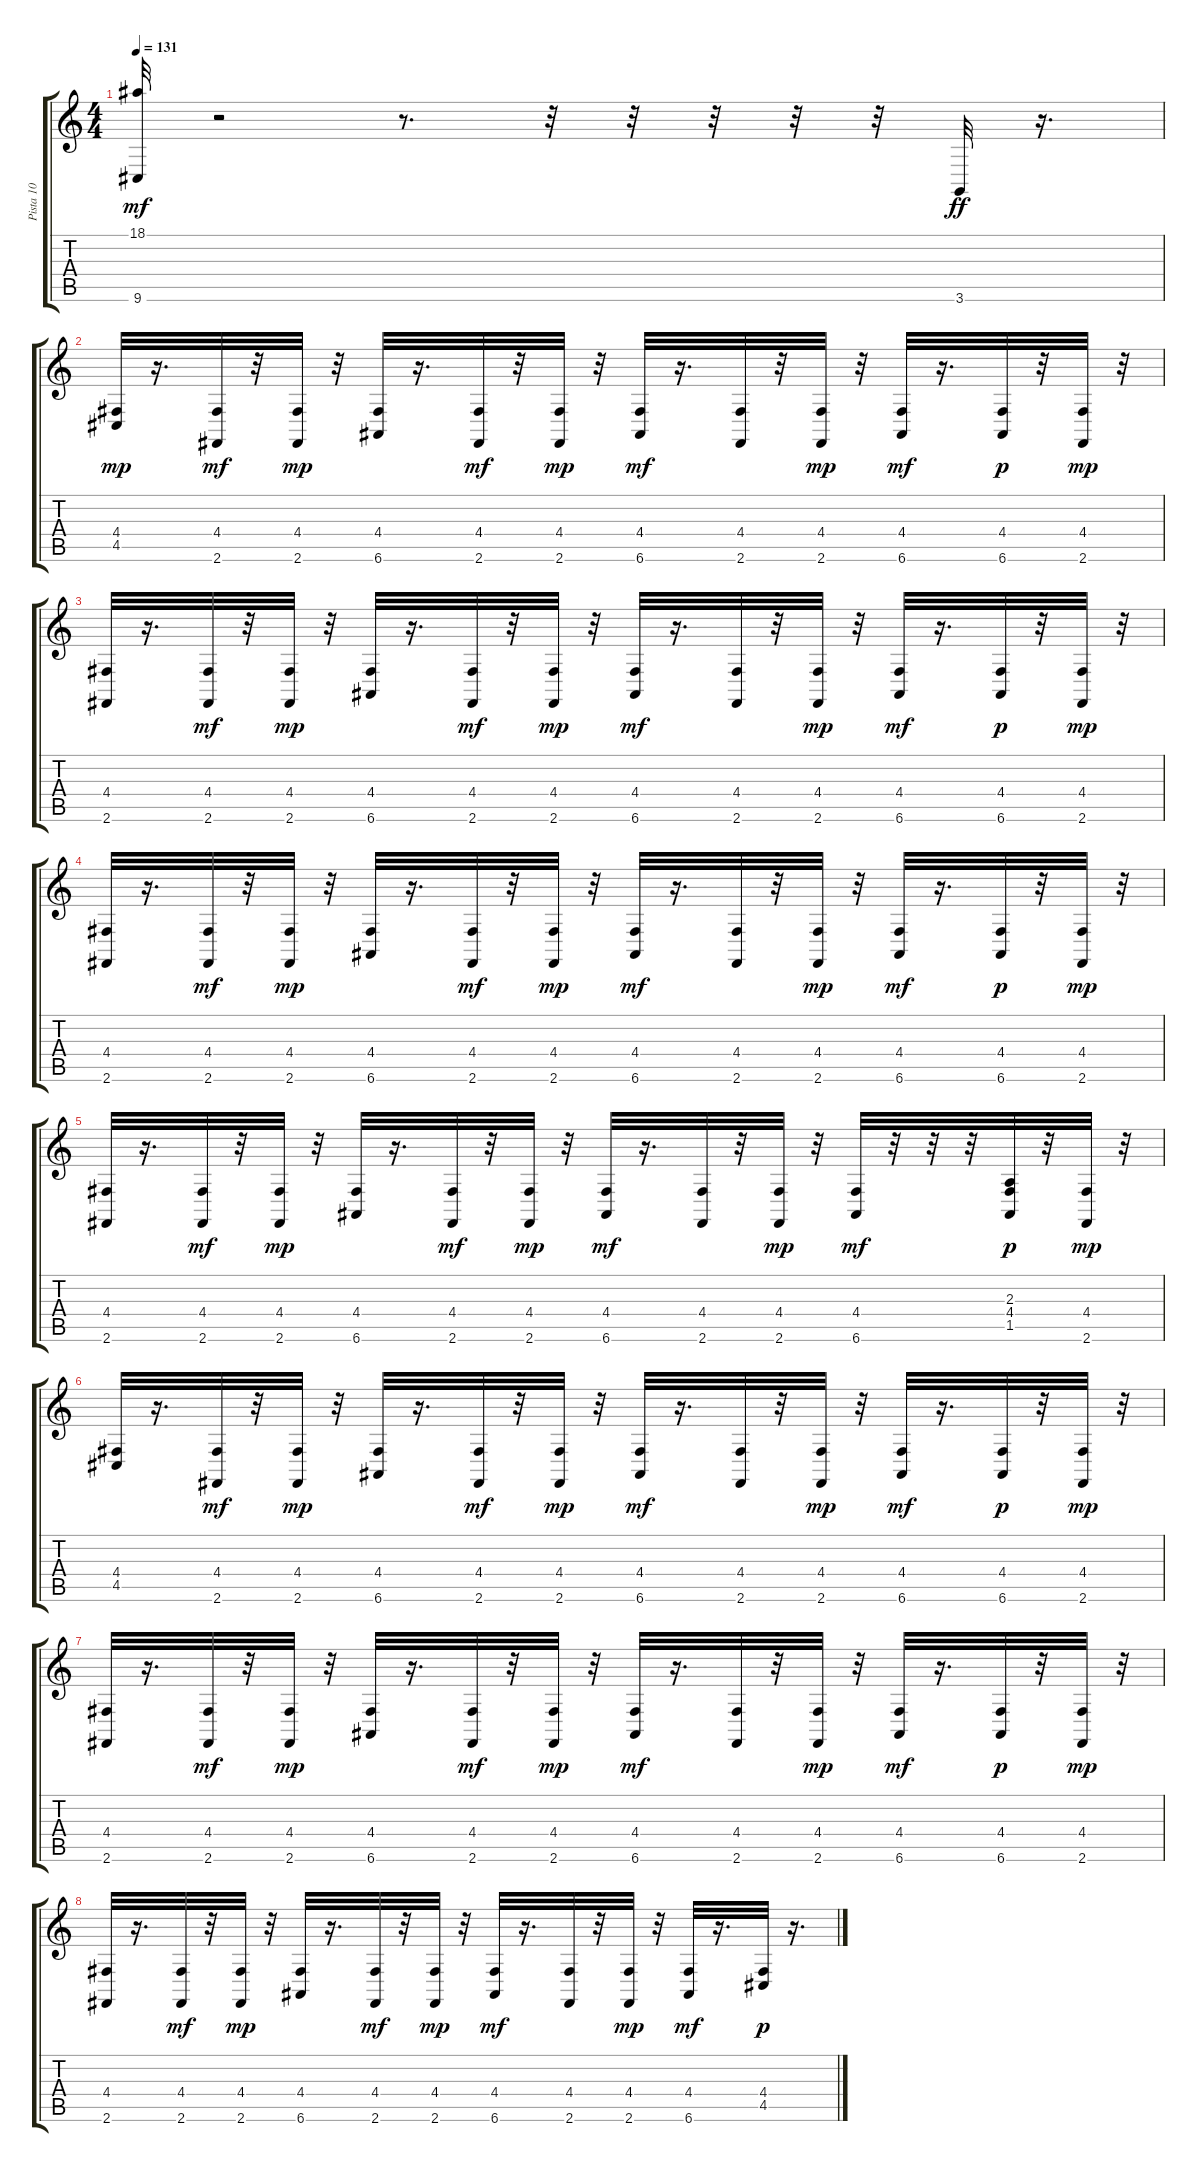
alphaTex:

\track ("Pista 10" "Pista 10") {instrument celesta}
\staff {score tabs}
\tuning (E4 B3 G3 D3 A2 E2) {hide}
\ts (4 4)
\tempo 131
\clef g2
\ks c
(18.1 9.6).32{dy mf} r.2 r.8{d} r.32 r.32 r.32 r.32 r.32 3.6.32{dy ff} r.16{d} |
(4.4 4.5).32{dy mp} r.16{d} (4.4 2.6).32{dy mf} r.32 (4.4 2.6).32{dy mp} r.32 (4.4 6.6).32 r.16{d} (4.4 2.6).32{dy mf} r.32 (4.4 2.6).32{dy mp} r.32 (4.4 6.6).32{dy mf} r.16{d} (4.4 2.6).32 r.32 (4.4 2.6).32{dy mp} r.32 (4.4 6.6).32{dy mf} r.16{d} (4.4 6.6).32{dy p} r.32 (4.4 2.6).32{dy mp} r.32 |
(4.4 2.6).32 r.16{d} (4.4 2.6).32{dy mf} r.32 (4.4 2.6).32{dy mp} r.32 (4.4 6.6).32 r.16{d} (4.4 2.6).32{dy mf} r.32 (4.4 2.6).32{dy mp} r.32 (4.4 6.6).32{dy mf} r.16{d} (4.4 2.6).32 r.32 (4.4 2.6).32{dy mp} r.32 (4.4 6.6).32{dy mf} r.16{d} (4.4 6.6).32{dy p} r.32 (4.4 2.6).32{dy mp} r.32 |
(4.4 2.6).32 r.16{d} (4.4 2.6).32{dy mf} r.32 (4.4 2.6).32{dy mp} r.32 (4.4 6.6).32 r.16{d} (4.4 2.6).32{dy mf} r.32 (4.4 2.6).32{dy mp} r.32 (4.4 6.6).32{dy mf} r.16{d} (4.4 2.6).32 r.32 (4.4 2.6).32{dy mp} r.32 (4.4 6.6).32{dy mf} r.16{d} (4.4 6.6).32{dy p} r.32 (4.4 2.6).32{dy mp} r.32 |
(4.4 2.6).32 r.16{d} (4.4 2.6).32{dy mf} r.32 (4.4 2.6).32{dy mp} r.32 (4.4 6.6).32 r.16{d} (4.4 2.6).32{dy mf} r.32 (4.4 2.6).32{dy mp} r.32 (4.4 6.6).32{dy mf} r.16{d} (4.4 2.6).32 r.32 (4.4 2.6).32{dy mp} r.32 (4.4 6.6).32{dy mf} r.32 r.32 r.32 (2.3 4.4 1.5).32{dy p} r.32 (4.4 2.6).32{dy mp} r.32 |
(4.4 4.5).32 r.16{d} (4.4 2.6).32{dy mf} r.32 (4.4 2.6).32{dy mp} r.32 (4.4 6.6).32 r.16{d} (4.4 2.6).32{dy mf} r.32 (4.4 2.6).32{dy mp} r.32 (4.4 6.6).32{dy mf} r.16{d} (4.4 2.6).32 r.32 (4.4 2.6).32{dy mp} r.32 (4.4 6.6).32{dy mf} r.16{d} (4.4 6.6).32{dy p} r.32 (4.4 2.6).32{dy mp} r.32 |
(4.4 2.6).32 r.16{d} (4.4 2.6).32{dy mf} r.32 (4.4 2.6).32{dy mp} r.32 (4.4 6.6).32 r.16{d} (4.4 2.6).32{dy mf} r.32 (4.4 2.6).32{dy mp} r.32 (4.4 6.6).32{dy mf} r.16{d} (4.4 2.6).32 r.32 (4.4 2.6).32{dy mp} r.32 (4.4 6.6).32{dy mf} r.16{d} (4.4 6.6).32{dy p} r.32 (4.4 2.6).32{dy mp} r.32 |
(4.4 2.6).32 r.16{d} (4.4 2.6).32{dy mf} r.32 (4.4 2.6).32{dy mp} r.32 (4.4 6.6).32 r.16{d} (4.4 2.6).32{dy mf} r.32 (4.4 2.6).32{dy mp} r.32 (4.4 6.6).32{dy mf} r.16{d} (4.4 2.6).32 r.32 (4.4 2.6).32{dy mp} r.32 (4.4 6.6).32{dy mf} r.16{d} (4.4 4.5).32{dy p} r.16{d}
